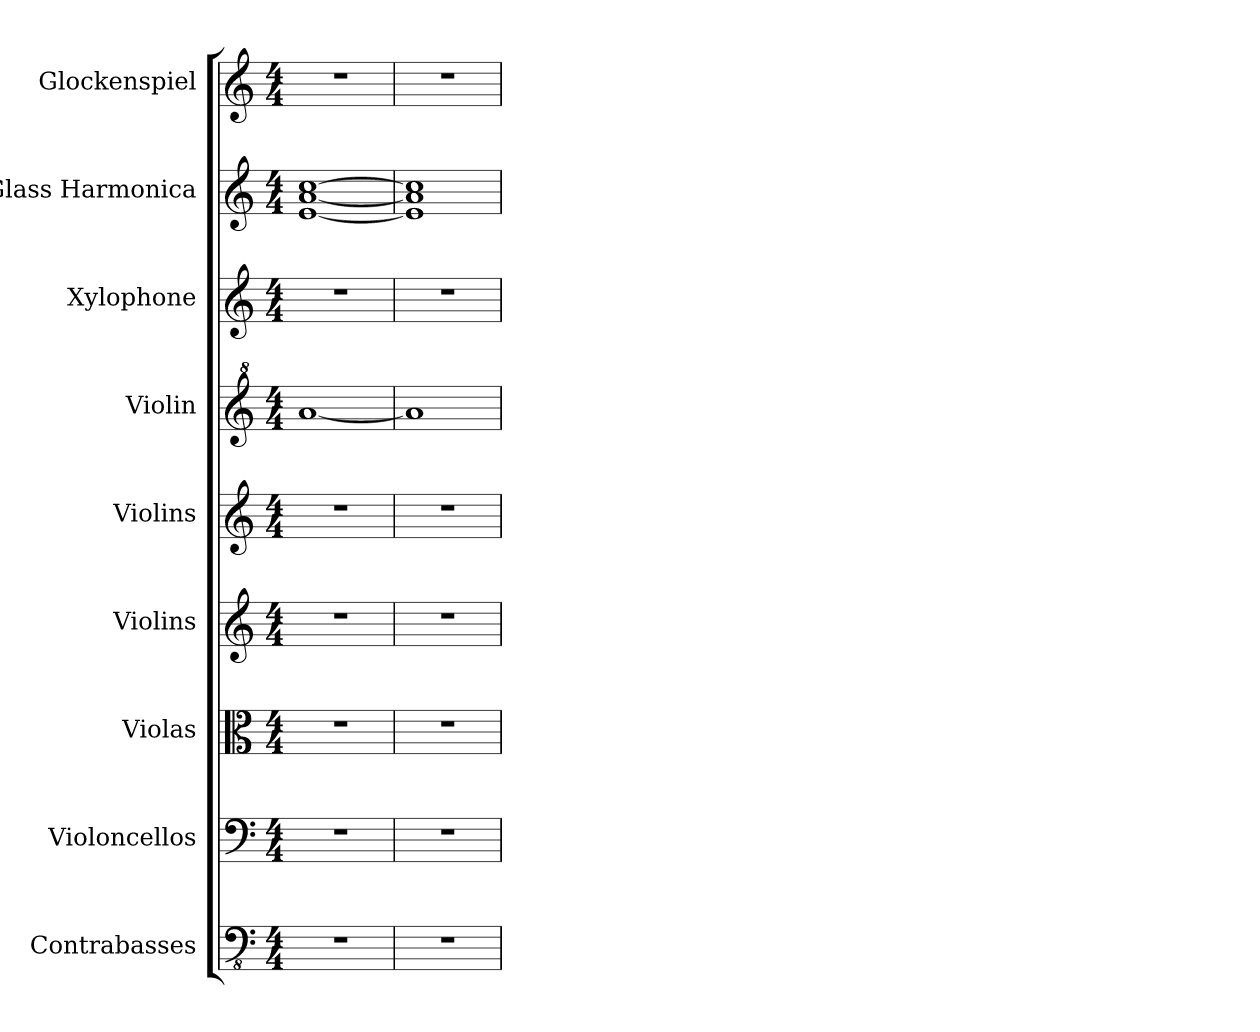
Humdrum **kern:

**kern	**kern	**kern	**kern	**kern	**kern	**kern	**kern	**kern
*part9	*part8	*part7	*part6	*part5	*part4	*part3	*part2	*part1
*staff9	*staff8	*staff7	*staff6	*staff5	*staff4	*staff3	*staff2	*staff1
*I"Contrabasses	*I"Violoncellos	*I"Violas	*I"Violins	*I"Violins	*I"Violin	*I"Xylophone	*I"Glass Harmonica	*I"Glockenspiel
*I'Cbs.	*I'Vcs.	*I'Vlas.	*I'Vlns.	*I'Vlns.	*I'Vln.	*I'Xyl.	*I'Gla. Har.	*I'Glk.
*clefFv4	*clefF4	*clefC3	*clefG2	*clefG2	*clefG^2	*clefG2	*clefG2	*clefG2
*	*	*	*	*	*	*ITrd-7c-12	*	*ITrd-14c-24
*k[]	*k[]	*k[]	*k[]	*k[]	*k[]	*k[]	*k[]	*k[]
*M4/4	*M4/4	*M4/4	*M4/4	*M4/4	*M4/4	*M4/4	*M4/4	*M4/4
*MM160	*MM160	*MM160	*MM160	*MM160	*MM160	*MM160	*MM160	*MM160
=1	=1	=1	=1	=1	=1	=1	=1	=1
1r	1r	1r	1r	1r	[1aa	1r	[1e [1a [1cc	1r
=2	=2	=2	=2	=2	=2	=2	=2	=2
1r	1r	1r	1r	1r	1aa]	1r	1e] 1a] 1cc]	1r
=	=	=	=	=	=	=	=	=
*-	*-	*-	*-	*-	*-	*-	*-	*-
